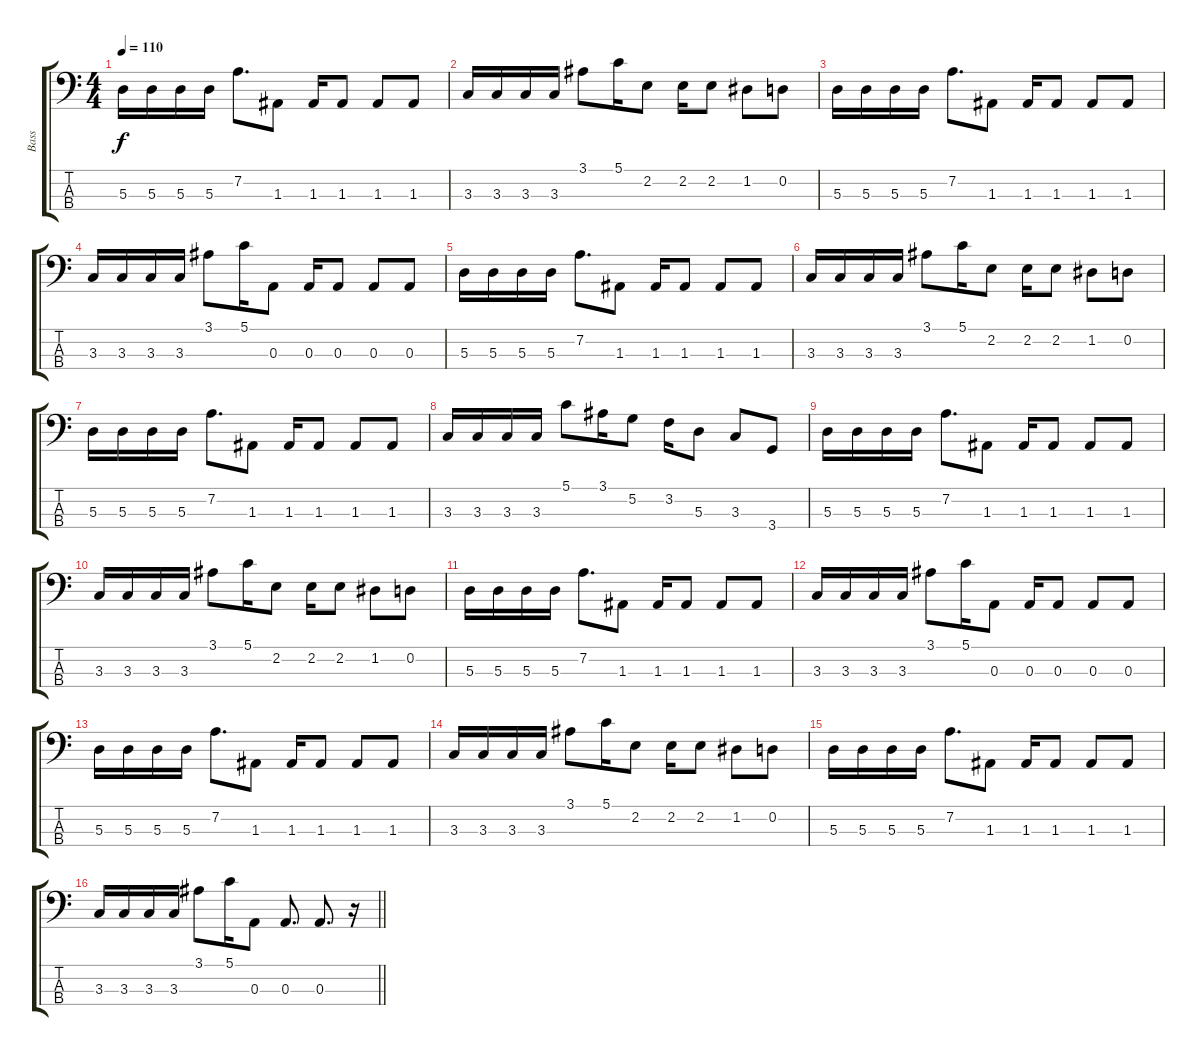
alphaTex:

\track ("Bass" "Bass") {instrument electricbassfinger}
\staff {score tabs}
\tuning (G2 D2 A1 E1) {hide}
\ts (4 4)
\tempo 110
\clef f4
\ks c
5.3.16{dy f} 5.3.16 5.3.16 5.3.16 7.2.8{d} 1.3.8 1.3.16 1.3.8 1.3.8 1.3.8 |
3.3.16 3.3.16 3.3.16 3.3.16 3.1.8 5.1.16 2.2.8 2.2.16 2.2.8 1.2.8 0.2.8 |
5.3.16 5.3.16 5.3.16 5.3.16 7.2.8{d} 1.3.8 1.3.16 1.3.8 1.3.8 1.3.8 |
3.3.16 3.3.16 3.3.16 3.3.16 3.1.8 5.1.16 0.3.8 0.3.16 0.3.8 0.3.8 0.3.8 |
5.3.16 5.3.16 5.3.16 5.3.16 7.2.8{d} 1.3.8 1.3.16 1.3.8 1.3.8 1.3.8 |
3.3.16 3.3.16 3.3.16 3.3.16 3.1.8 5.1.16 2.2.8 2.2.16 2.2.8 1.2.8 0.2.8 |
5.3.16 5.3.16 5.3.16 5.3.16 7.2.8{d} 1.3.8 1.3.16 1.3.8 1.3.8 1.3.8 |
3.3.16 3.3.16 3.3.16 3.3.16 5.1.8 3.1.16 5.2.8 3.2.16 5.3.8 3.3.8 3.4.8 |
5.3.16 5.3.16 5.3.16 5.3.16 7.2.8{d} 1.3.8 1.3.16 1.3.8 1.3.8 1.3.8 |
3.3.16 3.3.16 3.3.16 3.3.16 3.1.8 5.1.16 2.2.8 2.2.16 2.2.8 1.2.8 0.2.8 |
5.3.16 5.3.16 5.3.16 5.3.16 7.2.8{d} 1.3.8 1.3.16 1.3.8 1.3.8 1.3.8 |
3.3.16 3.3.16 3.3.16 3.3.16 3.1.8 5.1.16 0.3.8 0.3.16 0.3.8 0.3.8 0.3.8 |
5.3.16 5.3.16 5.3.16 5.3.16 7.2.8{d} 1.3.8 1.3.16 1.3.8 1.3.8 1.3.8 |
3.3.16 3.3.16 3.3.16 3.3.16 3.1.8 5.1.16 2.2.8 2.2.16 2.2.8 1.2.8 0.2.8 |
5.3.16 5.3.16 5.3.16 5.3.16 7.2.8{d} 1.3.8 1.3.16 1.3.8 1.3.8 1.3.8 |
\barLineRight lightlight
3.3.16 3.3.16 3.3.16 3.3.16 3.1.8 5.1.16 0.3.8 0.3.8{d} 0.3.8{d} r.16
